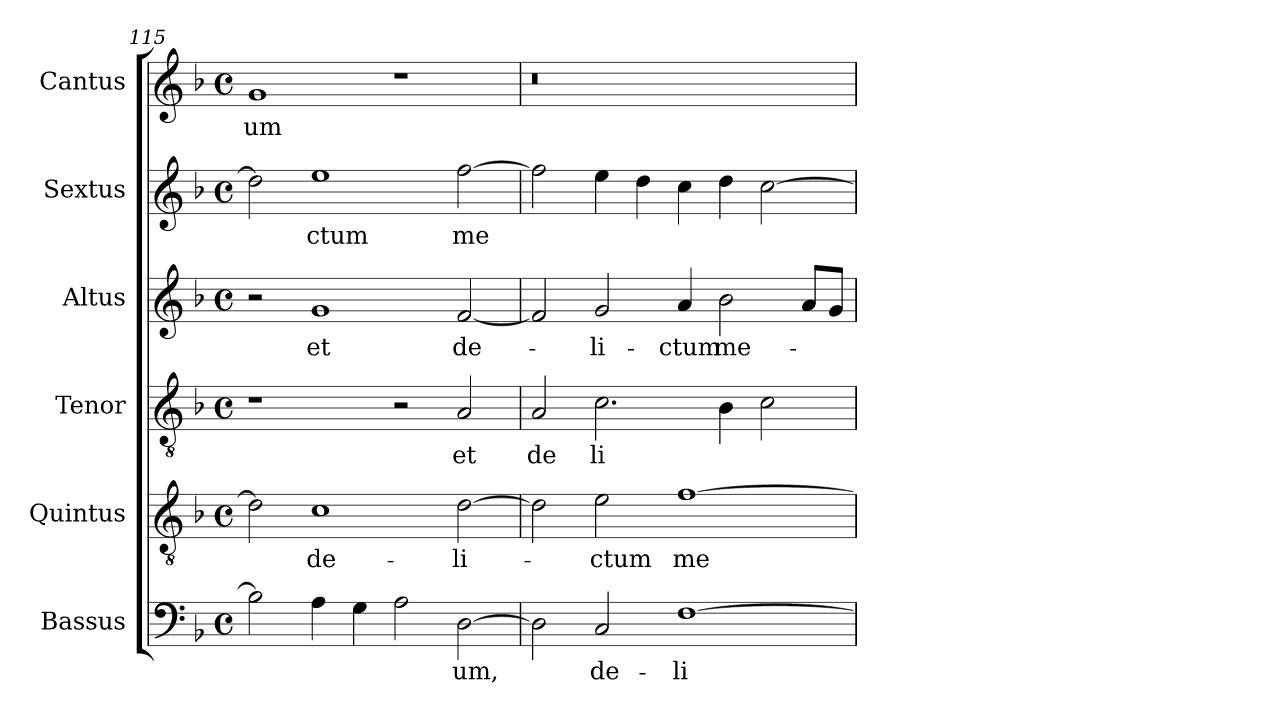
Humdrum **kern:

**kern	**text	**kern	**text	**kern	**text	**kern	**text	**kern	**text	**kern	**text
*part6	*part6	*part5	*part5	*part4	*part4	*part3	*part3	*part2	*part2	*part1	*part1
*staff6	*staff6	*staff5	*staff5	*staff4	*staff4	*staff3	*staff3	*staff2	*staff2	*staff1	*staff1
*I"Bassus	*	*I"Quintus	*	*I"Tenor	*	*I"Altus	*	*I"Sextus	*	*I"Cantus	*
*clefF4	*	*clefGv2	*	*clefGv2	*	*clefG2	*	*clefG2	*	*clefG2	*
*k[b-]	*	*k[b-]	*	*k[b-]	*	*k[b-]	*	*k[b-]	*	*k[b-]	*
*F:	*	*F:	*	*F:	*	*F:	*	*F:	*	*F:	*
*M4/4	*	*M4/4	*	*M4/4	*	*M4/4	*	*M4/4	*	*M4/4	*
*met(c)	*	*met(c)	*	*met(c)	*	*met(c)	*	*met(c)	*	*met(c)	*
=115	=115	=115	=115	=115	=115	=115	=115	=115	=115	=115	=115
!	!	!	!	!	!	!	!	!	!	!	!LO:LY:b:cj
2B-\]	.	2d\]	.	1r	.	2r	.	2dd\]	.	1g	um
!	!	!	!LO:LY:b:cj	!	!	!	!LO:LY:b:cj	!	!LO:LY:b:cj	!	!
4A\	.	1c	de-	.	.	1g	et	1ee	ctum	.	.
4G\	.	.	.	.	.	.	.	.	.	.	.
2A\	.	.	.	2r	.	.	.	.	.	1r	.
!	!LO:LY:b	!	!LO:LY:b:cj	!	!LO:LY:b:cj	!	!LO:LY:b:cj	!	!LO:LY:b	!	!
[>2D\	-um,	[>2d\	-li-	2A/	et	[<2f/	de-	[>2ff\	me	.	.
=116	=116	=116	=116	=116	=116	=116	=116	=116	=116	=116	=116
!	!	!	!	!	!LO:LY:b:cj	!	!	!	!	!	!
2D\]	.	2d\]	.	2A/	de	2f/]	.	2ff\]	.	0r	.
!	!LO:LY:b:cj	!	!LO:LY:b:cj	!	!LO:LY:b:cj	!	!LO:LY:b:cj	!	!	!	!
2C/	de-	2e\	-ctum	2.c\	li	2g/	-li-	4ee\	.	.	.
.	.	.	.	.	.	.	.	4dd\	.	.	.
!	!LO:LY:b:cj	!	!LO:LY:b:cj	!	!	!	!LO:LY:b:cj	!	!	!	!
[>1F	-li-	[>1f	me-	.	.	4a/	-ctum	4cc\	.	.	.
!	!	!	!	!	!	!	!LO:LY:b	!	!	!	!
.	.	.	.	4B-\	.	2b-\	me-	4dd\	.	.	.
.	.	.	.	2c\	.	.	.	[>2cc\	.	.	.
.	.	.	.	.	.	8a/L	.	.	.	.	.
.	.	.	.	.	.	8g/J	.	.	.	.	.
=	=	=	=	=	=	=	=	=	=	=	=
*-	*-	*-	*-	*-	*-	*-	*-	*-	*-	*-	*-
